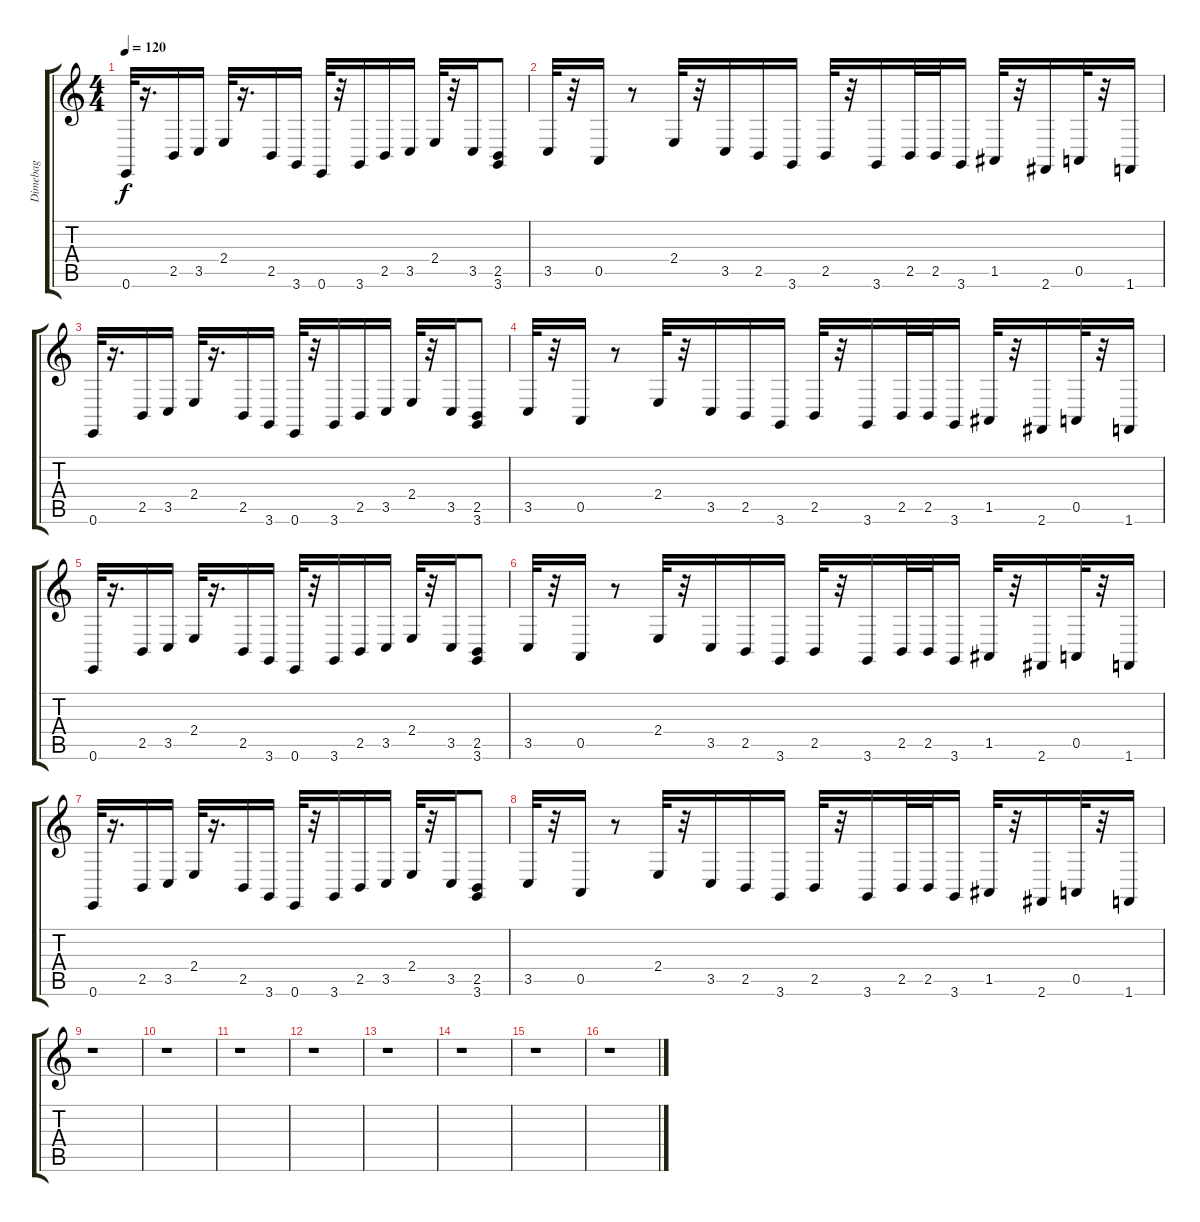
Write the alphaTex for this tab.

\track ("Dimebag" "Dimebag") {instrument glockenspiel}
\staff {score tabs}
\tuning (E4 B3 G3 D3 A2 E2) {hide}
\ts (4 4)
\tempo 120
\clef g2
\ks c
0.6.32{dy f instrument glockenspiel} r.16{d} 2.5.16 3.5.16 2.4.32 r.16{d} 2.5.16 3.6.16 0.6.32 r.32 3.6.16 2.5.16 3.5.16 2.4.32 r.32 3.5.16 (2.5 3.6).8 |
3.5.32 r.32 0.5.16 r.8 2.4.32 r.32 3.5.16 2.5.16 3.6.16 2.5.32 r.32 3.6.16 2.5.32 2.5.32 3.6.16 1.5.32 r.32 2.6.16 0.5.32 r.32 1.6.16 |
0.6.32 r.16{d} 2.5.16 3.5.16 2.4.32 r.16{d} 2.5.16 3.6.16 0.6.32 r.32 3.6.16 2.5.16 3.5.16 2.4.32 r.32 3.5.16 (2.5 3.6).8 |
3.5.32 r.32 0.5.16 r.8 2.4.32 r.32 3.5.16 2.5.16 3.6.16 2.5.32 r.32 3.6.16 2.5.32 2.5.32 3.6.16 1.5.32 r.32 2.6.16 0.5.32 r.32 1.6.16 |
0.6.32 r.16{d} 2.5.16 3.5.16 2.4.32 r.16{d} 2.5.16 3.6.16 0.6.32 r.32 3.6.16 2.5.16 3.5.16 2.4.32 r.32 3.5.16 (2.5 3.6).8 |
3.5.32 r.32 0.5.16 r.8 2.4.32 r.32 3.5.16 2.5.16 3.6.16 2.5.32 r.32 3.6.16 2.5.32 2.5.32 3.6.16 1.5.32 r.32 2.6.16 0.5.32 r.32 1.6.16 |
0.6.32 r.16{d} 2.5.16 3.5.16 2.4.32 r.16{d} 2.5.16 3.6.16 0.6.32 r.32 3.6.16 2.5.16 3.5.16 2.4.32 r.32 3.5.16 (2.5 3.6).8 |
3.5.32 r.32 0.5.16 r.8 2.4.32 r.32 3.5.16 2.5.16 3.6.16 2.5.32 r.32 3.6.16 2.5.32 2.5.32 3.6.16 1.5.32 r.32 2.6.16 0.5.32 r.32 1.6.16 |
r.1 |
r.1 |
r.1 |
r.1 |
r.1 |
r.1 |
r.1 |
r.1
